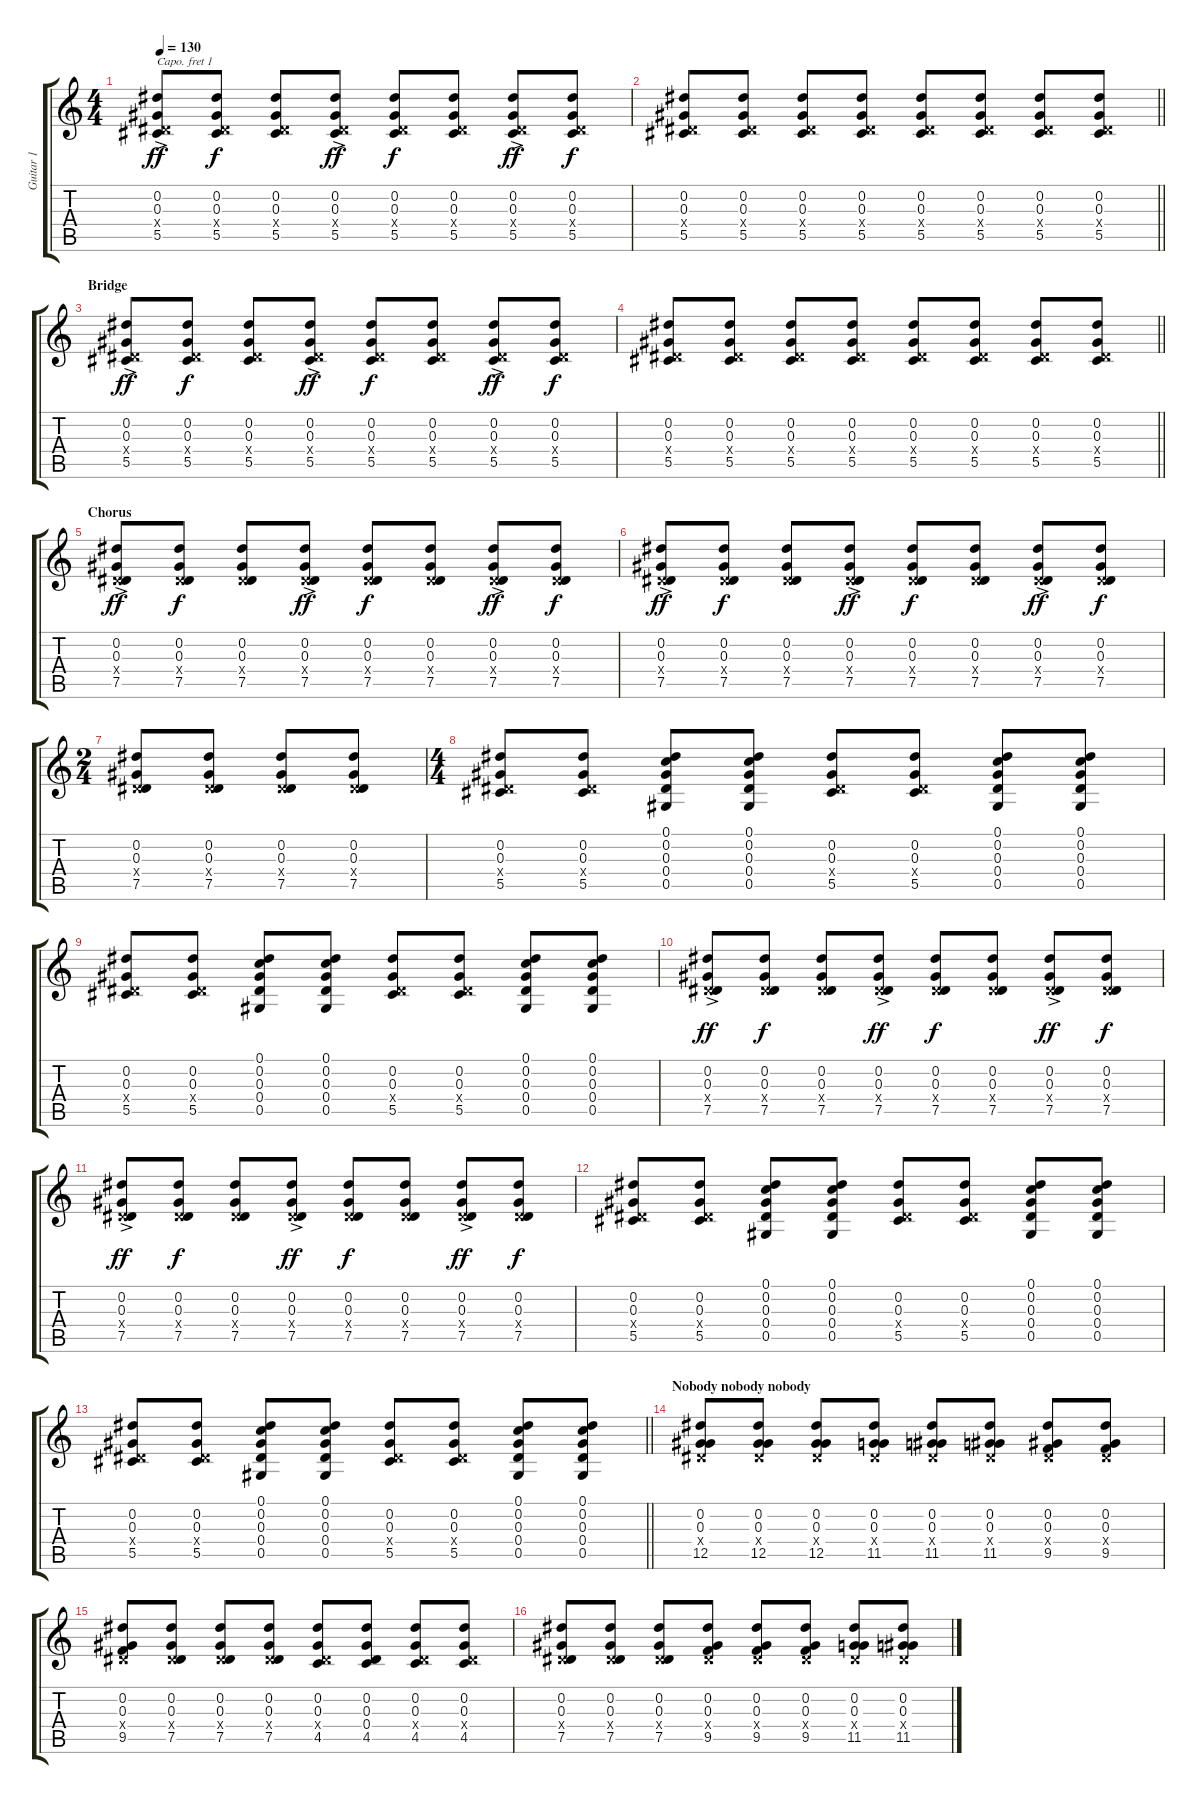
\track ("Guitar 1" "Guitar 1") {instrument acousticguitarsteel}
\staff {score tabs}
\capo 1
\tuning (B3 D4 G3 D3 G2 C2) {hide}
\ts (4 4)
\tempo 130
\clef g2
\ks c
(0.2 0.3 0.4{ac x} 5.5).8{dy ff} (0.2 0.3 0.4{x} 5.5).8{dy f} (0.2 0.3 0.4{x} 5.5).8 (0.2 0.3 0.4{ac x} 5.5).8{dy ff} (0.2 0.3 0.4{x} 5.5).8{dy f} (0.2 0.3 0.4{x} 5.5).8 (0.2 0.3 0.4{ac x} 5.5).8{dy ff} (0.2 0.3 0.4{x} 5.5).8{dy f} |
\barLineRight lightlight
(0.2 0.3 0.4{x} 5.5).8 (0.2 0.3 0.4{x} 5.5).8 (0.2 0.3 0.4{x} 5.5).8 (0.2 0.3 0.4{x} 5.5).8 (0.2 0.3 0.4{x} 5.5).8 (0.2 0.3 0.4{x} 5.5).8 (0.2 0.3 0.4{x} 5.5).8 (0.2 0.3 0.4{x} 5.5).8 |
\section ("" "Bridge")
(0.2 0.3 0.4{ac x} 5.5).8{dy ff} (0.2 0.3 0.4{x} 5.5).8{dy f} (0.2 0.3 0.4{x} 5.5).8 (0.2 0.3 0.4{ac x} 5.5).8{dy ff} (0.2 0.3 0.4{x} 5.5).8{dy f} (0.2 0.3 0.4{x} 5.5).8 (0.2 0.3 0.4{ac x} 5.5).8{dy ff} (0.2 0.3 0.4{x} 5.5).8{dy f} |
\barLineRight lightlight
(0.2 0.3 0.4{x} 5.5).8 (0.2 0.3 0.4{x} 5.5).8 (0.2 0.3 0.4{x} 5.5).8 (0.2 0.3 0.4{x} 5.5).8 (0.2 0.3 0.4{x} 5.5).8 (0.2 0.3 0.4{x} 5.5).8 (0.2 0.3 0.4{x} 5.5).8 (0.2 0.3 0.4{x} 5.5).8 |
\section ("" "Chorus")
(0.2 0.3 0.4{ac x} 7.5).8{dy ff} (0.2 0.3 0.4{x} 7.5).8{dy f} (0.2 0.3 0.4{x} 7.5).8 (0.2 0.3 0.4{ac x} 7.5).8{dy ff} (0.2 0.3 0.4{x} 7.5).8{dy f} (0.2 0.3 0.4{x} 7.5).8 (0.2 0.3 0.4{ac x} 7.5).8{dy ff} (0.2 0.3 0.4{x} 7.5).8{dy f} |
(0.2 0.3 0.4{ac x} 7.5).8{dy ff} (0.2 0.3 0.4{x} 7.5).8{dy f} (0.2 0.3 0.4{x} 7.5).8 (0.2 0.3 0.4{ac x} 7.5).8{dy ff} (0.2 0.3 0.4{x} 7.5).8{dy f} (0.2 0.3 0.4{x} 7.5).8 (0.2 0.3 0.4{ac x} 7.5).8{dy ff} (0.2 0.3 0.4{x} 7.5).8{dy f} |
\ts (2 4)
(0.2 0.3 0.4{x} 7.5).8 (0.2 0.3 0.4{x} 7.5).8 (0.2 0.3 0.4{x} 7.5).8 (0.2 0.3 0.4{x} 7.5).8 |
\ts (4 4)
(0.2 0.3 0.4{x} 5.5).8 (0.2 0.3 0.4{x} 5.5).8 (0.1 0.2 0.3 0.4 0.5).8 (0.1 0.2 0.3 0.4 0.5).8 (0.2 0.3 0.4{x} 5.5).8 (0.2 0.3 0.4{x} 5.5).8 (0.1 0.2 0.3 0.4 0.5).8 (0.1 0.2 0.3 0.4 0.5).8 |
(0.2 0.3 0.4{x} 5.5).8 (0.2 0.3 0.4{x} 5.5).8 (0.1 0.2 0.3 0.4 0.5).8 (0.1 0.2 0.3 0.4 0.5).8 (0.2 0.3 0.4{x} 5.5).8 (0.2 0.3 0.4{x} 5.5).8 (0.1 0.2 0.3 0.4 0.5).8 (0.1 0.2 0.3 0.4 0.5).8 |
(0.2 0.3 0.4{ac x} 7.5).8{dy ff} (0.2 0.3 0.4{x} 7.5).8{dy f} (0.2 0.3 0.4{x} 7.5).8 (0.2 0.3 0.4{ac x} 7.5).8{dy ff} (0.2 0.3 0.4{x} 7.5).8{dy f} (0.2 0.3 0.4{x} 7.5).8 (0.2 0.3 0.4{ac x} 7.5).8{dy ff} (0.2 0.3 0.4{x} 7.5).8{dy f} |
(0.2 0.3 0.4{ac x} 7.5).8{dy ff} (0.2 0.3 0.4{x} 7.5).8{dy f} (0.2 0.3 0.4{x} 7.5).8 (0.2 0.3 0.4{ac x} 7.5).8{dy ff} (0.2 0.3 0.4{x} 7.5).8{dy f} (0.2 0.3 0.4{x} 7.5).8 (0.2 0.3 0.4{ac x} 7.5).8{dy ff} (0.2 0.3 0.4{x} 7.5).8{dy f} |
(0.2 0.3 0.4{x} 5.5).8 (0.2 0.3 0.4{x} 5.5).8 (0.1 0.2 0.3 0.4 0.5).8 (0.1 0.2 0.3 0.4 0.5).8 (0.2 0.3 0.4{x} 5.5).8 (0.2 0.3 0.4{x} 5.5).8 (0.1 0.2 0.3 0.4 0.5).8 (0.1 0.2 0.3 0.4 0.5).8 |
\barLineRight lightlight
(0.2 0.3 0.4{x} 5.5).8 (0.2 0.3 0.4{x} 5.5).8 (0.1 0.2 0.3 0.4 0.5).8 (0.1 0.2 0.3 0.4 0.5).8 (0.2 0.3 0.4{x} 5.5).8 (0.2 0.3 0.4{x} 5.5).8 (0.1 0.2 0.3 0.4 0.5).8 (0.1 0.2 0.3 0.4 0.5).8 |
\section ("" "Nobody nobody nobody")
(0.2 0.3 0.4{x} 12.5).8 (0.2 0.3 0.4{x} 12.5).8 (0.2 0.3 0.4{x} 12.5).8 (0.2 0.3 0.4{x} 11.5).8 (0.2 0.3 0.4{x} 11.5).8 (0.2 0.3 0.4{x} 11.5).8 (0.2 0.3 0.4{x} 9.5).8 (0.2 0.3 0.4{x} 9.5).8 |
(0.2 0.3 0.4{x} 9.5).8 (0.2 0.3 0.4{x} 7.5).8 (0.2 0.3 0.4{x} 7.5).8 (0.2 0.3 0.4{x} 7.5).8 (0.2 0.3 0.4{x} 4.5).8 (0.2 0.3 0.4 4.5).8 (0.2 0.3 0.4{x} 4.5).8 (0.2 0.3 0.4{x} 4.5).8 |
(0.2 0.3 0.4{x} 7.5).8 (0.2 0.3 0.4{x} 7.5).8 (0.2 0.3 0.4{x} 7.5).8 (0.2 0.3 0.4{x} 9.5).8 (0.2 0.3 0.4{x} 9.5).8 (0.2 0.3 0.4{x} 9.5).8 (0.2 0.3 0.4{x} 11.5).8 (0.2 0.3 0.4{x} 11.5).8
